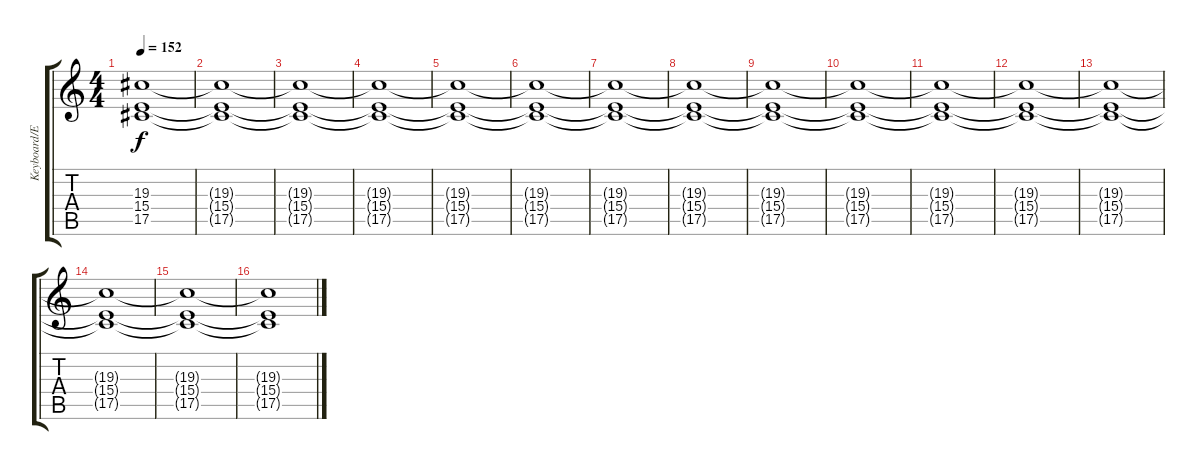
\track ("Keyboard/Effekte" "Keyboard/E") {instrument pad2warm}
\staff {score tabs}
\tuning (Eb4 Bb3 Gb3 Db3 Ab2 Db2) {hide}
\ts (4 4)
\tempo 152
\clef g2
\ks c
(19.3{t} 15.4{t} 17.5{t}).1{dy f} |
(19.3{t} 15.4{t} 17.5{t}).1 |
(19.3{t} 15.4{t} 17.5{t}).1 |
(19.3{t} 15.4{t} 17.5{t}).1 |
(19.3{t} 15.4{t} 17.5{t}).1 |
(19.3{t} 15.4{t} 17.5{t}).1 |
(19.3{t} 15.4{t} 17.5{t}).1 |
(19.3{t} 15.4{t} 17.5{t}).1 |
(19.3{t} 15.4{t} 17.5{t}).1 |
(19.3{t} 15.4{t} 17.5{t}).1 |
(19.3{t} 15.4{t} 17.5{t}).1 |
(19.3{t} 15.4{t} 17.5{t}).1 |
(19.3{t} 15.4{t} 17.5{t}).1 |
(19.3{t} 15.4{t} 17.5{t}).1 |
(19.3{t} 15.4{t} 17.5{t}).1 |
(19.3{t} 15.4{t} 17.5{t}).1
